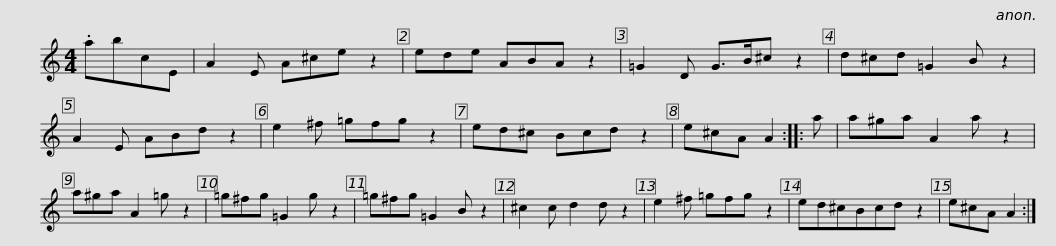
X:1
L:1/8
M:4/4
I:linebreak $
K:C
V:1 treble
V:1
 .abcE | A2 E A^ce z2 | ede ABA z2 | =G2 D G>B^c z2 | d^cd =G2 B z2 | %5
 A2 E ABd z2 |$ e2 ^f =gfg z2 | ed^c Bcd z2 | e^cA A2 :: a | %10
 a^ga A2 a z2 | a^ga A2 =g z2 | =g^fg =G2 g z2 |$ =g^fg =G2 B z2 | ^c2 c d2 d z2 | %15
 e2 ^f =gfg z2 | ed^cBcd z2 | e^cA A2 :| %18
